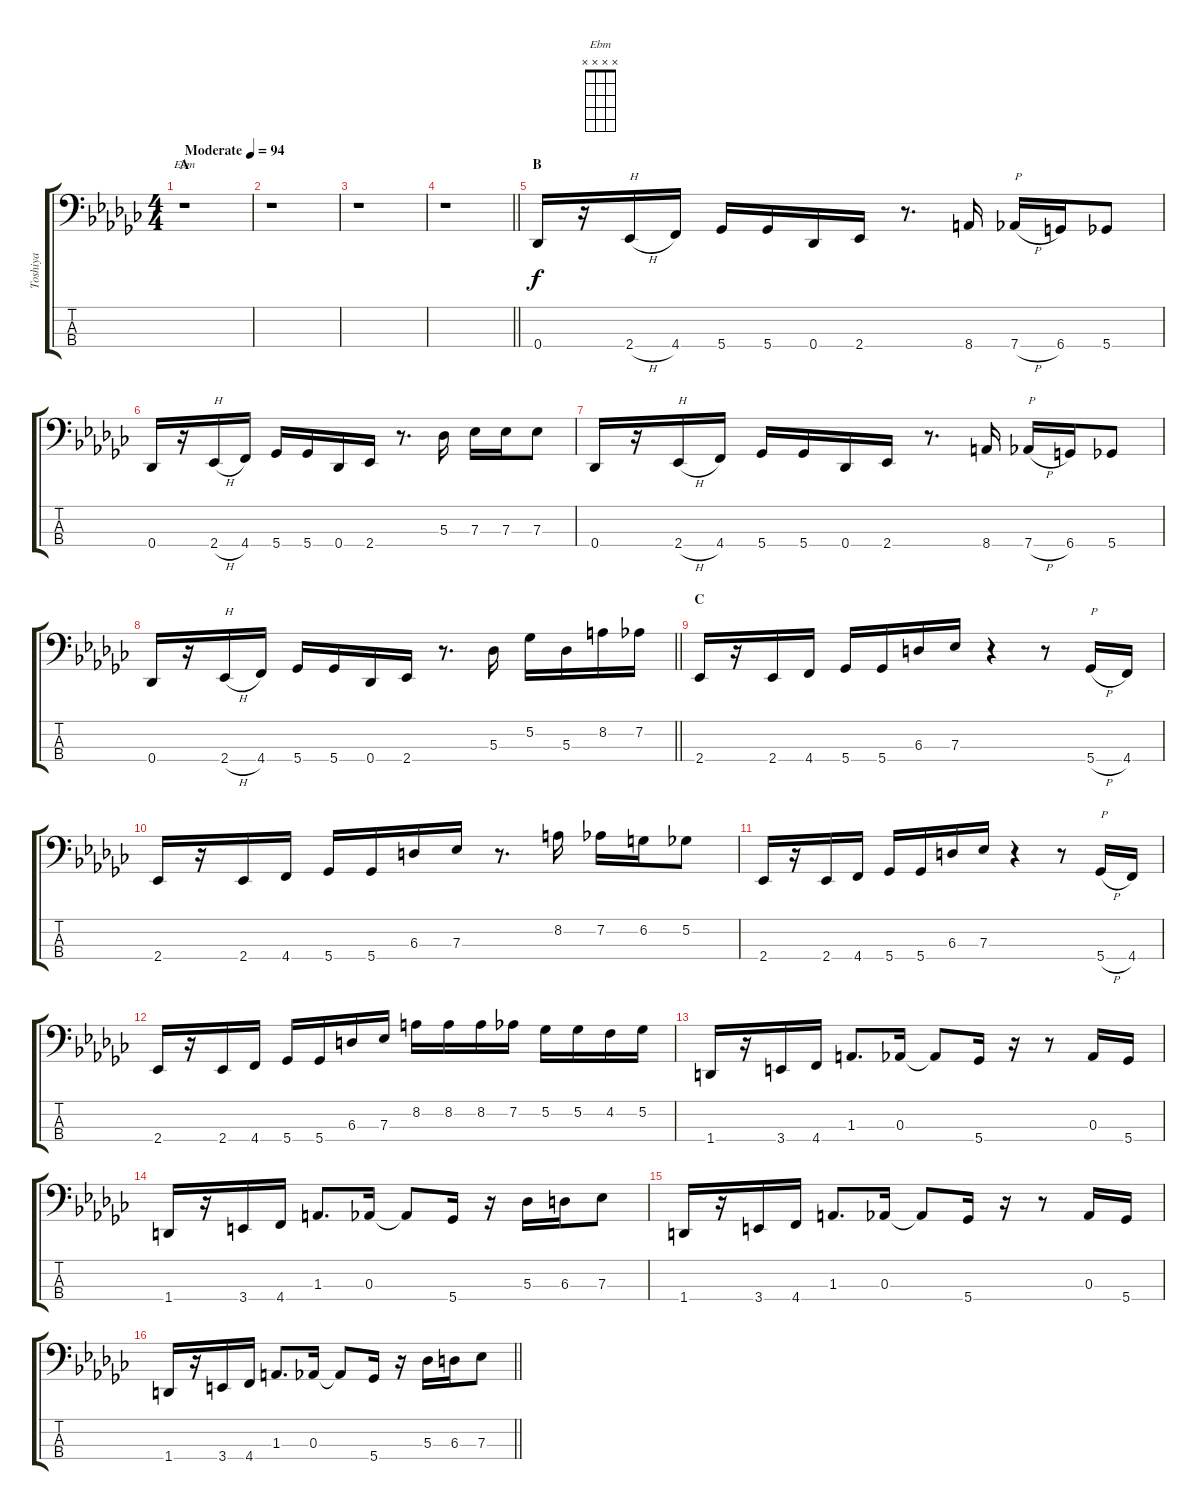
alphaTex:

\track ("Toshiya" "Toshiya") {instrument electricbasspick}
\staff {score tabs}
\tuning (Gb2 Db2 Ab1 Db1) {hide}
\chord ("Ebm" x x x x)
\ts (4 4)
\section ("" "A")
\tempo (94 "Moderate")
\clef f4
\ks ebminor
r.1{ch "Ebm" dy f instrument electricbasspick} |
r.1 |
r.1 |
\barLineRight lightlight
r.1 |
\section ("" "B")
0.4.16 r.16 2.4{h}.16{txt "H"} 4.4.16 5.4.16 5.4.16 0.4.16 2.4.16 r.8{d} 8.4.16 7.4{h}.16{txt "P"} 6.4.16 5.4.8 |
0.4.16 r.16 2.4{h}.16{txt "H"} 4.4.16 5.4.16 5.4.16 0.4.16 2.4.16 r.8{d} 5.3.16 7.3.16 7.3.16 7.3.8 |
0.4.16 r.16 2.4{h}.16{txt "H"} 4.4.16 5.4.16 5.4.16 0.4.16 2.4.16 r.8{d} 8.4.16 7.4{h}.16{txt "P"} 6.4.16 5.4.8 |
\barLineRight lightlight
0.4.16 r.16 2.4{h}.16{txt "H"} 4.4.16 5.4.16 5.4.16 0.4.16 2.4.16 r.8{d} 5.3.16 5.2.16 5.3.16 8.2.16 7.2.16 |
\section ("" "C")
2.4.16 r.16 2.4.16 4.4.16 5.4.16 5.4.16 6.3.16 7.3.16 r.4 r.8 5.4{h}.16{txt "P"} 4.4.16 |
2.4.16 r.16 2.4.16 4.4.16 5.4.16 5.4.16 6.3.16 7.3.16 r.8{d} 8.2.16 7.2.16 6.2.16 5.2.8 |
2.4.16 r.16 2.4.16 4.4.16 5.4.16 5.4.16 6.3.16 7.3.16 r.4 r.8 5.4{h}.16{txt "P"} 4.4.16 |
2.4.16 r.16 2.4.16 4.4.16 5.4.16 5.4.16 6.3.16 7.3.16 8.2.16 8.2.16 8.2.16 7.2.16 5.2.16 5.2.16 4.2.16 5.2.16 |
1.4.16 r.16 3.4.16 4.4.16 1.3.8{d} 0.3.16 0.3{t}.8 5.4.16 r.16 r.8 0.3.16 5.4.16 |
1.4.16 r.16 3.4.16 4.4.16 1.3.8{d} 0.3.16 0.3{t}.8 5.4.16 r.16 5.3.16 6.3.16 7.3.8 |
1.4.16 r.16 3.4.16 4.4.16 1.3.8{d} 0.3.16 0.3{t}.8 5.4.16 r.16 r.8 0.3.16 5.4.16 |
\barLineRight lightlight
1.4.16 r.16 3.4.16 4.4.16 1.3.8{d} 0.3.16 0.3{t}.8 5.4.16 r.16 5.3.16 6.3.16 7.3.8
